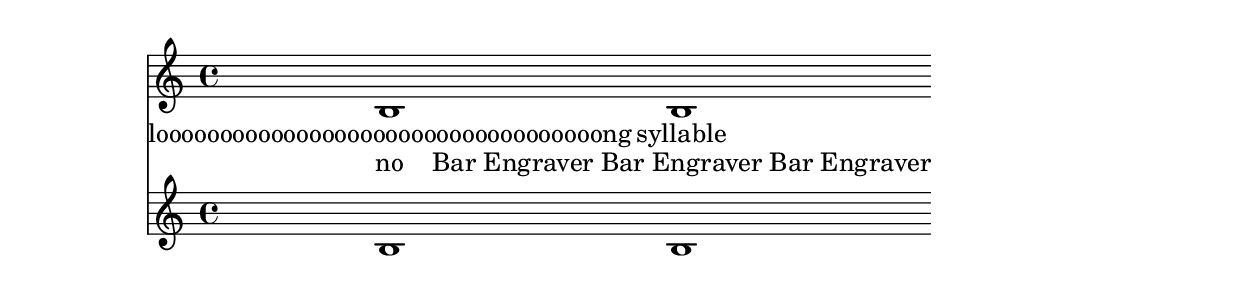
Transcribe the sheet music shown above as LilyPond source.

\version "2.12.0"

\header{
texidoc="
Adding a @code{Bar_engraver} to the Lyrics context makes sure that
lyrics do not collide with barlines.
"
}

\layout {
    ragged-right = ##t
}

<<
    \new Staff \with
    {
%	\remove "Bar_engraver"	
	}
    {
	b1 \bar "|:" b1 \bar ":|"
    }
    \context Lyrics \with {
	\consists "Bar_engraver"
	\consists "Separating_line_group_engraver"
 	\override BarLine #'bar-size = #4 
    } \lyricmode {
	  looooooooooooooooooooooooooooooooooong1 syllable
      }
    \lyrics {
	no Bar_Engraver_Bar_Engraver_Bar_Engraver 
    }
    \new Staff \with {
%		\remove "Bar_engraver"	
    } { b1 b1 }
>>
	

